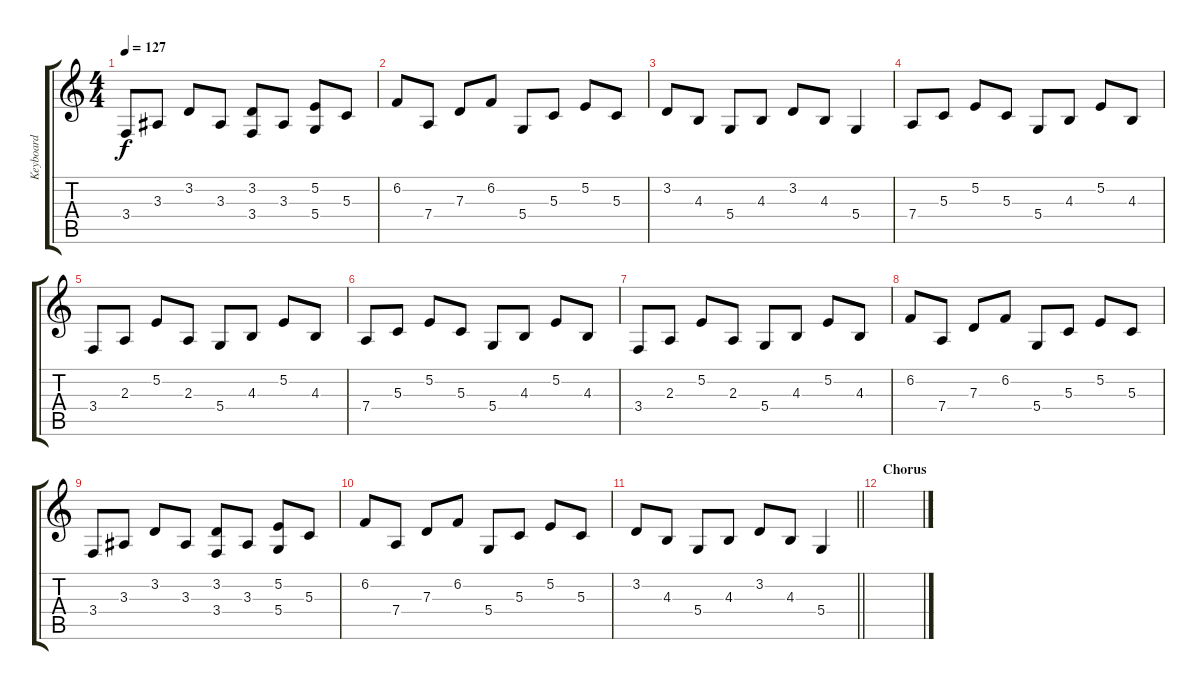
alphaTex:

\track ("Keyboard" "Keyboard") {instrument acousticgrandpiano}
\staff {score tabs}
\tuning (E4 B3 G3 D3 A2 E2) {hide}
\ts (4 4)
\tempo 127
\clef g2
\ks c
3.4.8{dy f} 3.3.8 3.2.8 3.3.8 (3.2 3.4).8 3.3.8 (5.2 5.4).8 5.3.8 |
6.2.8 7.4.8 7.3.8 6.2.8 5.4.8 5.3.8 5.2.8 5.3.8 |
3.2.8 4.3.8 5.4.8 4.3.8 3.2.8 4.3.8 5.4.4 |
7.4.8 5.3.8 5.2.8 5.3.8 5.4.8 4.3.8 5.2.8 4.3.8 |
3.4.8 2.3.8 5.2.8 2.3.8 5.4.8 4.3.8 5.2.8 4.3.8 |
7.4.8 5.3.8 5.2.8 5.3.8 5.4.8 4.3.8 5.2.8 4.3.8 |
3.4.8 2.3.8 5.2.8 2.3.8 5.4.8 4.3.8 5.2.8 4.3.8 |
6.2.8 7.4.8 7.3.8 6.2.8 5.4.8 5.3.8 5.2.8 5.3.8 |
3.4.8 3.3.8 3.2.8 3.3.8 (3.2 3.4).8 3.3.8 (5.2 5.4).8 5.3.8 |
6.2.8 7.4.8 7.3.8 6.2.8 5.4.8 5.3.8 5.2.8 5.3.8 |
\barLineRight lightlight
3.2.8 4.3.8 5.4.8 4.3.8 3.2.8 4.3.8 5.4.4 |
\section ("" "Chorus")
